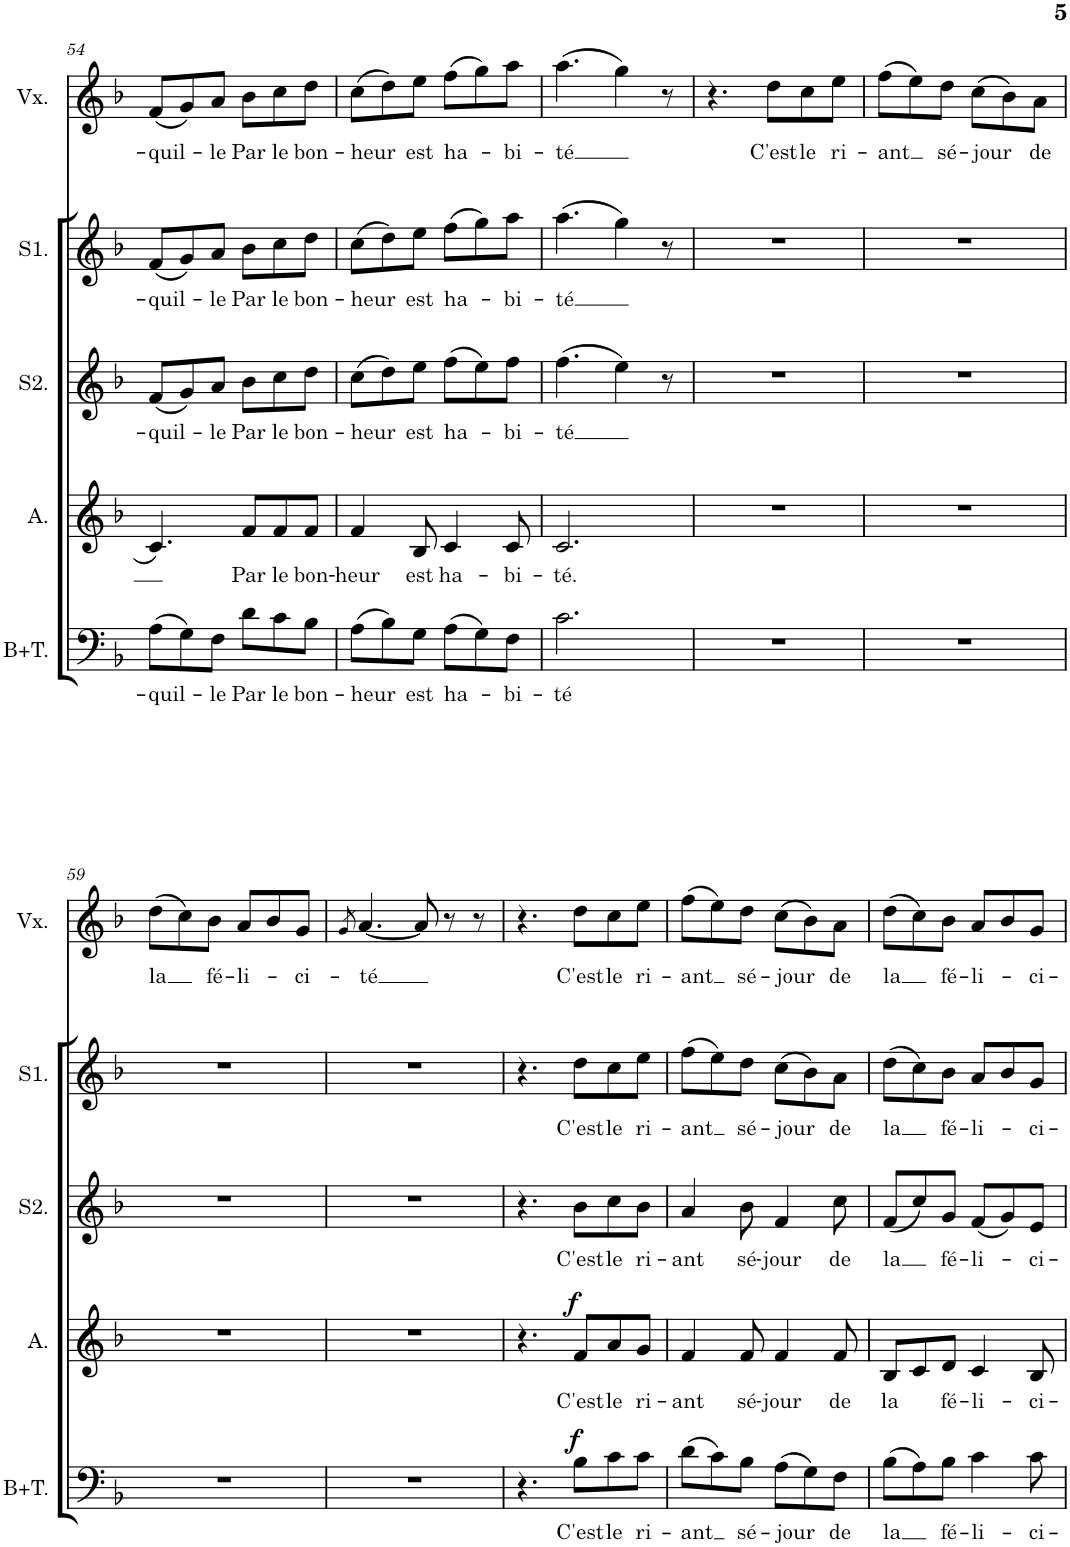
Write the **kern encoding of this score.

**kern	**text	**dynam	**kern	**text	**dynam	**kern	**text	**kern	**text	**kern	**text
*part5	*part5	*part5	*part4	*part4	*part4	*part3	*part3	*part2	*part2	*part1	*part1
*staff5	*staff5	*staff5	*staff4	*staff4	*staff4	*staff3	*staff3	*staff2	*staff2	*staff1	*staff1
*I"Basse et Ténor	*	*	*I"Alto	*	*	*I"Soprano 2	*	*I"Soprano 1	*	*I"Voix	*
*I'B+T.	*	*	*I'A.	*	*	*I'S2.	*	*I'S1.	*	*I'Vx.	*
!!LO:PB:g=z
*clefF4	*	*	*clefG2	*	*	*clefG2	*	*clefG2	*	*clefG2	*
*k[b-]	*	*	*k[b-]	*	*	*k[b-]	*	*k[b-]	*	*k[b-]	*
*M6/8	*	*	*M6/8	*	*	*M6/8	*	*M6/8	*	*M6/8	*
=54	=54	=54	=54	=54	=54	=54	=54	=54	=54	=54	=54
!	!LO:LY:b	!	!	!	!	!	!LO:LY:b	!	!LO:LY:b	!	!LO:LY:b
(8A\L	-quil-	.	4.c/	.	.	(8f/L	-quil-	(8f/L	-quil-	(8f/L	-quil-
8G\)	.	.	.	.	.	8g/)	.	8g/)	.	8g/)	.
!	!LO:LY:b	!	!	!	!	!	!LO:LY:b	!	!LO:LY:b	!	!LO:LY:b
8F\J	-le	.	.	.	.	8a/J	-le	8a/J	-le	8a/J	-le
!	!LO:LY:b	!	!	!LO:LY:b	!	!	!LO:LY:b	!	!LO:LY:b	!	!LO:LY:b
8d\L	Par	.	8f/L	Par	.	8b-\L	Par	8b-\L	Par	8b-\L	Par
!	!LO:LY:b	!	!	!LO:LY:b	!	!	!LO:LY:b	!	!LO:LY:b	!	!LO:LY:b
8c\	le	.	8f/	le	.	8cc\	le	8cc\	le	8cc\	le
!	!LO:LY:b	!	!	!LO:LY:b	!	!	!LO:LY:b	!	!LO:LY:b	!	!LO:LY:b
8B-\J	bon-	.	8f/J	bon-	.	8dd\J	bon-	8dd\J	bon-	8dd\J	bon-
=55	=55	=55	=55	=55	=55	=55	=55	=55	=55	=55	=55
!	!LO:LY:b	!	!	!LO:LY:b	!	!	!LO:LY:b	!	!LO:LY:b	!	!LO:LY:b
(8A\L	-heur	.	4f/	-heur	.	(8cc\L	-heur	(8cc\L	-heur	(8cc\L	-heur
8B-\)	.	.	.	.	.	8dd\)	.	8dd\)	.	8dd\)	.
!	!LO:LY:b	!	!	!LO:LY:b	!	!	!LO:LY:b	!	!LO:LY:b	!	!LO:LY:b
8G\J	est	.	8B-/	est	.	8ee\J	est	8ee\J	est	8ee\J	est
!	!LO:LY:b	!	!	!LO:LY:b	!	!	!LO:LY:b	!	!LO:LY:b	!	!LO:LY:b
(8A\L	ha-	.	4c/	ha-	.	(8ff\L	ha-	(8ff\L	ha-	(8ff\L	ha-
8G\)	.	.	.	.	.	8ee\)	.	8gg\)	.	8gg\)	.
!	!LO:LY:b	!	!	!LO:LY:b	!	!	!LO:LY:b	!	!LO:LY:b	!	!LO:LY:b
8F\J	-bi-	.	8c/	-bi-	.	8ff\J	-bi-	8aa\J	-bi-	8aa\J	-bi-
=56	=56	=56	=56	=56	=56	=56	=56	=56	=56	=56	=56
!	!LO:LY:b	!	!	!LO:LY:b	!	!	!LO:LY:b	!	!LO:LY:b	!	!LO:LY:b
2.c\	-té	.	2.c/	-té.	.	(4.ff\	-té	(4.aa\	-té	(4.aa\	-té
.	.	.	.	.	.	4ee\)	.	4gg\)	.	4gg\)	.
.	.	.	.	.	.	8r	.	8r	.	8r	.
=57	=57	=57	=57	=57	=57	=57	=57	=57	=57	=57	=57
2.r	.	.	2.r	.	.	2.r	.	2.r	.	4.r	.
!	!	!	!	!	!	!	!	!	!	!	!LO:LY:b
.	.	.	.	.	.	.	.	.	.	8dd\L	C'est
!	!	!	!	!	!	!	!	!	!	!	!LO:LY:b
.	.	.	.	.	.	.	.	.	.	8cc\	le
!	!	!	!	!	!	!	!	!	!	!	!LO:LY:b
.	.	.	.	.	.	.	.	.	.	8ee\J	ri-
=58	=58	=58	=58	=58	=58	=58	=58	=58	=58	=58	=58
!	!	!	!	!	!	!	!	!	!	!	!LO:LY:b
2.r	.	.	2.r	.	.	2.r	.	2.r	.	(8ff\L	-ant
.	.	.	.	.	.	.	.	.	.	8ee\)	.
!	!	!	!	!	!	!	!	!	!	!	!LO:LY:b
.	.	.	.	.	.	.	.	.	.	8dd\J	sé-
!	!	!	!	!	!	!	!	!	!	!	!LO:LY:b
.	.	.	.	.	.	.	.	.	.	(8cc\L	-jour
.	.	.	.	.	.	.	.	.	.	8b-\)	.
!	!	!	!	!	!	!	!	!	!	!	!LO:LY:b
.	.	.	.	.	.	.	.	.	.	8a\J	de
!!LO:LB:g=z
=59	=59	=59	=59	=59	=59	=59	=59	=59	=59	=59	=59
!	!	!	!	!	!	!	!	!	!	!	!LO:LY:b
2.r	.	.	2.r	.	.	2.r	.	2.r	.	(8dd\L	la
.	.	.	.	.	.	.	.	.	.	8cc\)	.
!	!	!	!	!	!	!	!	!	!	!	!LO:LY:b
.	.	.	.	.	.	.	.	.	.	8b-\J	fé-
!	!	!	!	!	!	!	!	!	!	!	!LO:LY:b
.	.	.	.	.	.	.	.	.	.	8a/L	-li-
.	.	.	.	.	.	.	.	.	.	8b-/	.
!	!	!	!	!	!	!	!	!	!	!	!LO:LY:b
.	.	.	.	.	.	.	.	.	.	8g/J	-ci-
=60	=60	=60	=60	=60	=60	=60	=60	=60	=60	=60	=60
.	.	.	.	.	.	.	.	.	.	8qg/	.
!	!	!	!	!	!	!	!	!	!	!	!LO:LY:b
2.r	.	.	2.r	.	.	2.r	.	2.r	.	[4.a/	-té
.	.	.	.	.	.	.	.	.	.	8a/]	.
.	.	.	.	.	.	.	.	.	.	8r	.
.	.	.	.	.	.	.	.	.	.	8r	.
=61	=61	=61	=61	=61	=61	=61	=61	=61	=61	=61	=61
4.r	.	.	4.r	.	.	4.r	.	4.r	.	4.r	.
!	!LO:LY:b	!LO:DY:a	!	!LO:LY:b	!LO:DY:a	!	!LO:LY:b	!	!LO:LY:b	!	!LO:LY:b
8B-\L	C'est	f	8f/L	C'est	f	8b-\L	C'est	8dd\L	C'est	8dd\L	C'est
!	!LO:LY:b	!	!	!LO:LY:b	!	!	!LO:LY:b	!	!LO:LY:b	!	!LO:LY:b
8c\	le	.	8a/	le	.	8cc\	le	8cc\	le	8cc\	le
!	!LO:LY:b	!	!	!LO:LY:b	!	!	!LO:LY:b	!	!LO:LY:b	!	!LO:LY:b
8c\J	ri-	.	8g/J	ri-	.	8b-\J	ri-	8ee\J	ri-	8ee\J	ri-
=62	=62	=62	=62	=62	=62	=62	=62	=62	=62	=62	=62
!	!LO:LY:b	!	!	!LO:LY:b	!	!	!LO:LY:b	!	!LO:LY:b	!	!LO:LY:b
(8d\L	-ant	.	4f/	-ant	.	4a/	-ant	(8ff\L	-ant	(8ff\L	-ant
8c\)	.	.	.	.	.	.	.	8ee\)	.	8ee\)	.
!	!LO:LY:b	!	!	!LO:LY:b	!	!	!LO:LY:b	!	!LO:LY:b	!	!LO:LY:b
8B-\J	sé-	.	8f/	sé-	.	8b-\	sé-	8dd\J	sé-	8dd\J	sé-
!	!LO:LY:b	!	!	!LO:LY:b	!	!	!LO:LY:b	!	!LO:LY:b	!	!LO:LY:b
(8A\L	-jour	.	4f/	-jour	.	4f/	-jour	(8cc\L	-jour	(8cc\L	-jour
8G\)	.	.	.	.	.	.	.	8b-\)	.	8b-\)	.
!	!LO:LY:b	!	!	!LO:LY:b	!	!	!LO:LY:b	!	!LO:LY:b	!	!LO:LY:b
8F\J	de	.	8f/	de	.	8cc\	de	8a\J	de	8a\J	de
=63	=63	=63	=63	=63	=63	=63	=63	=63	=63	=63	=63
!	!LO:LY:b	!	!	!LO:LY:b	!	!	!LO:LY:b	!	!LO:LY:b	!	!LO:LY:b
(8B-\L	la	.	8B-/L	la	.	(8f/L	-la	(8dd\L	la	(8dd\L	la
8A\)	.	.	8c/	.	.	8cc/)	.	8cc\)	.	8cc\)	.
!	!LO:LY:b	!	!	!LO:LY:b	!	!	!LO:LY:b	!	!LO:LY:b	!	!LO:LY:b
8B-\J	fé-	.	8d/J	fé-	.	8g/J	fé-	8b-\J	fé-	8b-\J	fé-
!	!LO:LY:b	!	!	!LO:LY:b	!	!	!LO:LY:b	!	!LO:LY:b	!	!LO:LY:b
4c\	-li-	.	4c/	-li-	.	(8f/L	-li-	8a/L	-li-	8a/L	-li-
.	.	.	.	.	.	8g/)	.	8b-/	.	8b-/	.
!	!LO:LY:b	!	!	!LO:LY:b	!	!	!LO:LY:b	!	!LO:LY:b	!	!LO:LY:b
8c\	-ci-	.	8B-/	-ci-	.	8e/J	-ci-	8g/J	-ci-	8g/J	-ci-
=	=	=	=	=	=	=	=	=	=	=	=
*-	*-	*-	*-	*-	*-	*-	*-	*-	*-	*-	*-
